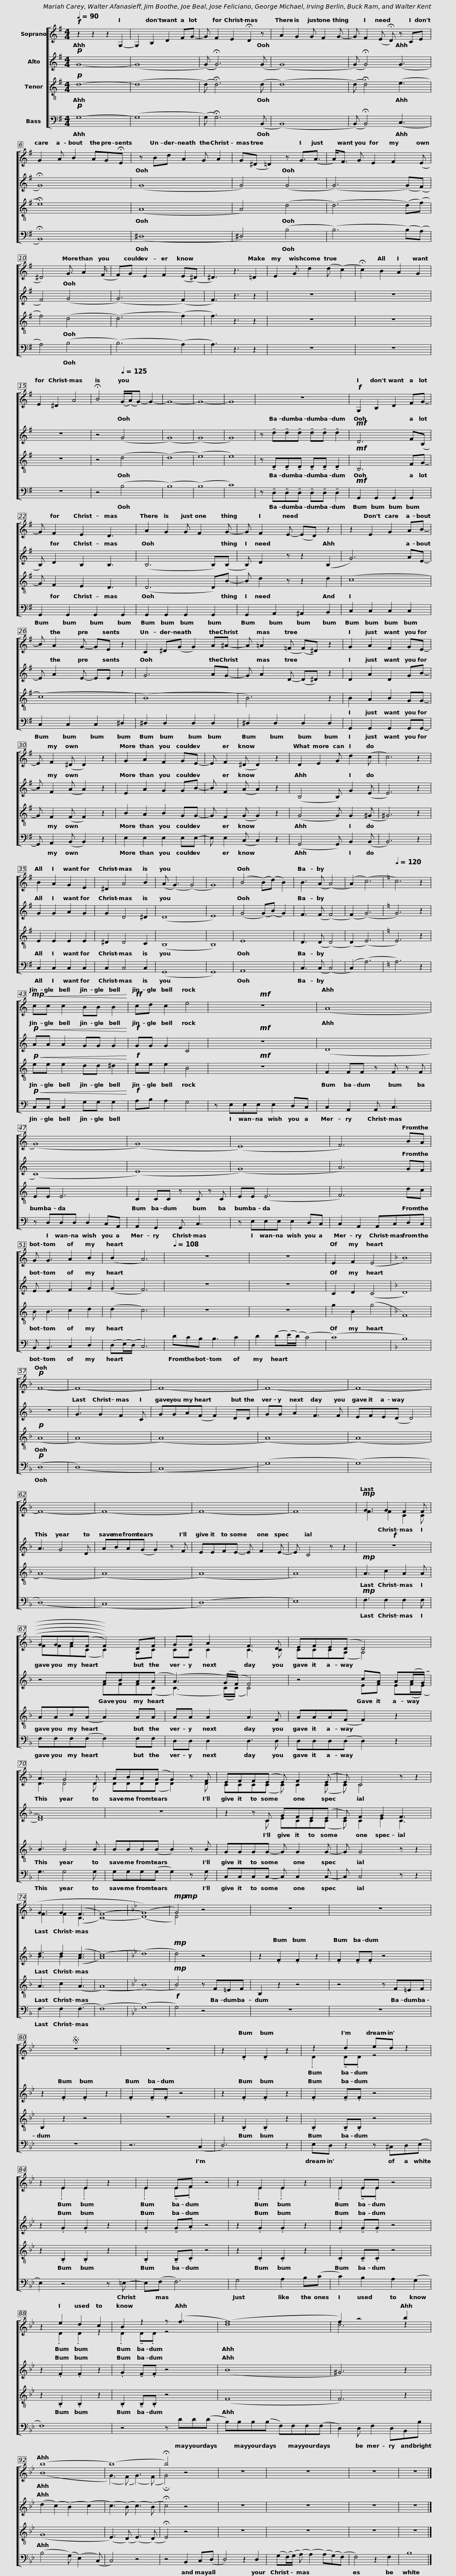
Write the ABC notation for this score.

X:1
%%score [ ( 1 2 ) ( 3 4 ) 5 6 ]
L:1/8
Q:1/4=90
M:4/4
I:linebreak $
K:G
V:1 treble
V:2 treble
V:3 treble
V:4 treble
V:5 treble-8
V:6 bass
V:1
!f! z2 z2 z2 G,2- | G,2 B,2 D2 FG- | G F2 E2 !fermata!D2 z | A2 G2 G F2 G- |$ G F2 (E !fermata!D) z CE | %5
 G2 A B2 AG!fermata!E | z Bd A2 G A2 | G(^D =D2) z G3/2(A3/2 |$ A<)F G E2 F2 (E | ^D4) G3/2 A2 (F/ | %10
 F)G E2 F2 (E(^D) | ^D3) z3 =D2 | E2 G d2 (d (c2) |$ !fermata!c2) B2 A2 G2 | E2 ^D2 A4 | %15
 !fermata!B4[Q:1/4=125] (G/(A/)G-) G2- | G8- | G8- | G8 | z8 |$ %20
!f! G,2 B,2 D2 FG- | G F2 E2 D3 | A2 G2 G F2 G- | G F2 E- (ED) z2 |$ z2 E2 G2 AB- | %25
 B A2 G- GE z2 | C2 ^D(G G2) A^A- | A =A2 (=F (F)^D) z2 |$ G2 A2 F2 GE- | E F2 (^D D2) z2 |$ %30
 G2 A2 F2 GE- |$ E F2 (^D D2) z2 | D2 E2 G d2 (c | c6) z2 | B2 A2 G2 E2 | %35
 ^D2 A4 B2 | (A (G3) (G4) | G8) |$ (B4 (B)(d) B2) | B3 (A (A4) | %40
 (A2) (c6) |[K:C][Q:1/4=120] c6) z2 |!mp!!<(! cc c2 BB B2!<)! |!ff! cd c2 e4 |$!mf! z8 | %45
 (A8 | (G8) |$ (G8) | (E8) | F6) BA | %50
 G G3 A2 B2 |$ (B2 A6) |[Q:1/4=108] z8 | z8 | E2 F2 (E4 | %55
[K:F] B8) |!p! F8- | F8- |$ F8- | F8- | %60
 F8- | F8- |$ F8- | F8- | F8 | %65
!mp! G3 G2 F2 F |$ GGA((((((F F2)))))) DF | GG A2 F3 D | EFE(D D4) |$ A3 G4 D | %70
 ABA(G G2) z F | EFF(E E) F2 (E | E) C4 z z2 |$ G3 G2 (F3 | (((F8) | %75
[K:Bb] (G8))) |!mp!!mp! G4) z4 | z8 | z8 |$S z8 | %80
 z8 | z2 .D2 .D2 z2 | z2 d2 ed z2 | z2 E2 E2 z2 |$ E2 EF z4 | %85
 z2 E2 E2 z2 | E2 EE z4 | z2 e2 d2 c2 |$ B2 z2 z (f3 | (f8) | %90
 f2) z4 b2 |$ (b8 | (b8) | !fermata!b4) z4 | z8 | %95
 z8 | z8 | z8 |] %98
V:2
 x8 | x8 | x8 | x8 |$ x8 | %5
 x8 | x8 | x8 |$ x8 | x8 | %10
 x8 | x8 | x8 |$ x8 | x8 | %15
 x8 | x8 | x8 | x8 | x8 |$ %20
 x8 | x8 | x8 | x8 |$ x8 | %25
 x8 | x8 | x8 |$ x8 | x8 |$ %30
 x8 |$ x8 | x8 | x8 | x8 | %35
 x8 | x8 | x8 |$ x8 | x8 | %40
 x8 |[K:C] x8 | x8 | x8 |$ x8 | %45
 x8 | x8 |$ x8 | x8 | x8 | %50
 x8 |$ x8 | x8 | x8 | x8 | %55
[K:F] x8 | x8 | x8 |$ x8 | x8 | %60
 x8 | x8 |$ x8 | x8 | x8 | %65
 F3 F2 C2 C |$ FFF(C C2) A,C | CC C2 C3 C | CCC(A, A,4) |$ D3 D4 D | %70
 DDD(D D2) z D | CCC(C C) C2 (C | C) C4 z z2 |$ F3 F2 (C3 | (C8) | %75
[K:Bb] (D8) | D4) z4 | x8 | x8 |$ x8 | %80
 x8 | x8 | .D2 !tenuto!D.D z4 | z2 .E2 .E2 z2 |$ .E2 !tenuto!E.F z4 | %85
 z2 .E2 .E2 z2 | .E2 !tenuto!E.E z4 | z2 .D2 .D2 z2 |$ .D2 !tenuto!D.D z4 | d8 | %90
 d6 z2 |$ (B8 | (G3) (F) (G3) (F) | !fermata!G4) z4 | x8 | %95
 x8 | x8 | x8 |] %98
V:3
!p! G8- | (G8 | ((G) !fermata!G6)) (G | (G8) |$ (G) !fermata!G4) (G3 | %5
 !fermata!G8) | (G8 | G4) (G4 |$ (G6) (G)(F) | F4) (G4 | %10
 (G6) (F2) | F3) z3 z2 | z8 |$ z8 | z8 | %15
 z4 (G4 | (G8) | (G8) | G8) | z !tenuto!d!tenuto!d!tenuto!d !tenuto!d!tenuto!d !tenuto!d2 |$ %20
!mf! D6 F(B, | B,) D2 B,2 B,3 | (B,6 B,)(B, | B,) D2 z z2 (B,2 |$ G6) AE- | %25
 E A2 E- EE z2 | G6 AG- | G A2 D- (D^D) z2 |$ D2 A2 D2 GB- | B F2 (A A2) z2 |$ %30
 E2 A2 G2 GB- |$ B F2 (A A2) z2 | (B,4 B,) G2 (E | E6) z2 | G2 G2 A2 G2 | %35
 G2 D4 ^D2 | (D8 | E8) |$ (G4 (G)(B) G2) | F3 (F (F4) | %40
 (F2) (G6) |[K:C] G6) z2 |!p!!<(! AA A2 GG G2!<)! |!f! GG G2 C4 |$!mf! z8 | %45
 (D8 | (C8) |$ (E8) | (G8) | A6) GF | %50
 E E3 F2 G2 |$ (G2 F6) | z8 | z8 | C2 D2 (C4 | %55
[K:F] D8) | z8 | G3 G2 F2 C |$ GGA(F F2) DD | GG A2 F3 F | %60
 EFE(D D4) | A3 G4 D |$ ABA(G G2) z F | EEFE- E F2 E- | E C4 z z2 | %65
!f! z8 |$ z4 ABA(A | (A3) (G/)(F/) F4) | z4 cA A(A/(G/) |$ F8) | %70
 z8 | z2 z C GFE(E | E) F2 G2 F3 |$ d3 d2 (c3 | (c8) | %75
[K:Bb] (d8) |!mp! d4) z4 | z2 .F2 .F2 z2 | .F2 !tenuto!F.F z4 |$ z2 .F2 .F2 z2 | %80
 .F2 !tenuto!F.F z4 | z2 .F2 .F2 z2 | .F2 !tenuto!F.F z4 | z2 .G2 .G2 z2 |$ .G2 !tenuto!G.A z4 | %85
 z2 .G2 .G2 z2 | .G2 !tenuto!G.G z4 | z2 .F2 .F2 z2 |$ .G2 !tenuto!F.F z4 | (B8 | %90
 ^G6) z2 |$ (d2 (c2) (B2) (c2) | (c3) (B) (c3) (B) | !fermata!c4) z4 | z8 | %95
 z8 | z8 | z8 |] %98
V:4
 x8 | x8 | x8 | x8 |$ x8 | %5
 x8 | x8 | x8 |$ x8 | x8 | %10
 x8 | x8 | x8 |$ x8 | x8 | %15
 x8 | x8 | x8 | x8 | x8 |$ %20
 x8 | x8 | x8 | x8 |$ x8 | %25
 x8 | x8 | x8 |$ x8 | x8 |$ %30
 x8 |$ x8 | x8 | x8 | x8 | %35
 x8 | x8 | x8 |$ x8 | x8 | %40
 x8 |[K:C] x8 | x8 | x8 |$ x8 | %45
 x8 | x8 |$ x8 | x8 | x8 | %50
 x8 |$ x8 | x8 | x8 | x8 | %55
[K:F] x8 | x8 | x8 |$ x8 | x8 | %60
 x8 | x8 |$ x8 | x8 | x8 | %65
 x8 |$ z4 FFF(C | (C3) (C/)(C/) C4) | z4 EF E(F/(E/) |$ D8) | %70
 x8 | z2 z C ECC(C | C) C2 E2 C3 |$ B3 B2 (A3 | A8) | %75
[K:Bb] x8 | x8 | x8 | x8 |$ x8 | %80
 x8 | x8 | x8 | x8 |$ x8 | %85
 x8 | x8 | x8 |$ x8 | x8 | %90
 x8 |$ x8 | x8 | x8 | x8 | %95
 x8 | x8 | x8 |] %98
V:5
!p! d8- | (d8 | (d) !fermata!d6) (d | (d8) |$ (d) !fermata!d4) (e3 | %5
 !fermata!e8) | (A8 | A4) (d4 |$ (d6) (d)(f) | f4) (d4 | %10
 (d6) (f2) | f3) z3 z2 | z8 |$ z8 | z8 | %15
 z4 (d4 | (d8) | (e8) | e8) | z !tenuto!D!tenuto!D!tenuto!D !tenuto!D!tenuto!D !tenuto!D2 |$ %20
!mf! B,6 FG- | G F2 E2 D3 | (D6 D)B- | B d2 z z2 d2 |$ (c8 | %25
 (c8) | (B8) | B6) z2 |$ B2 A2 B2 GG- | G F2 (F F2) z2 |$ %30
 B2 A2 B2 GG- |$ G F2 (G G2) z2 | (G4 G) G2 (^G | ^G6) z2 | E2 E2 E2 E2 | %35
 ^D2 D4 C2 | (B,8 | B,8) |$ E8 | D3 (D (D4) | %40
 (D2) (E6) |[K:C] E6) z2 |!p!!<(! ee e2 dd ^d2!<)! |!f! ee e2 B4 |$!mf! z8 | %45
 F2 FF z F z F | EE E6 |$ C2 CC z C z C | EE (E6 | F6) dc | %50
 B B3 c2 d2 |$ (d2 c6) | z8 | z8 | g2 B2 (g4 | %55
[K:F] F8) |!p! (A8 | (A8) |$ (A8) | (A8) | %60
 (A8) | (A8) |$ (A8) | (A8) | A8) | %65
!mp! A3 c2 A2 A |$ AAc(A A2) AA | AA A2 A3 F | AAA(F F2) z2 |$ B3 B4 B | %70
 BBB(B B2) z B | GGGG- G G2 G- | G G4 z z2 |$ A3 c2 (A3 | (A8) | %75
[K:Bb] (B8) |!mp! B4) z F=EF | B,2 z2 z4 | z4 z F=EF |$ B,2 z2 z4 | %80
 z8 | z2 .B,2 .B,2 z2 | .B,2 !tenuto!B,.B, z4 | z2 .B,2 .B,2 z2 |$ .B,2 !tenuto!B,.C z4 | %85
 z2 .C2 .C2 z2 | .C2 !tenuto!C.C z4 | z2 .B,2 .B,2 z2 |$ .B,2 !tenuto!B,.B, z4 | (F8 | %90
 F6) z2 |$ (G8 | (E3) (D) (E3) (D) | !fermata!E4) z4 | z8 | %95
 z8 | z8 | z8 |] %98
V:6
!p! G,8- | (G,8 | (G,) !fermata!G,6) (B,, | (B,,8) |$ (B,,) !fermata!B,,4) (C,3 | %5
 !fermata!B,,8) | (^D,8 | ^D,4) (B,4 |$ (B,6) (B,)(A,) | A,4) (B,4 | %10
 (B,6) (A,2) | A,3) z3 z2 | z8 |$ z8 | z8 | %15
 z4 (B,4 | (B,8) | (B,8) | C8) | z !tenuto!D,!tenuto!D,!tenuto!D, !tenuto!D,!tenuto!D, !tenuto!D,2 |$ %20
!mf! G,,2 G,,2 G,,2 G,,2 | G,,2 G,,2 G,,2 G,,2 | G,,2 G,,2 G,,2 G,,2 | G,,2 A,,2 ^A,,2 B,,2 |$ C,2 C,2 C,2 C,2 | %25
 C,2 C,2 C,2 ^D,2 | ^D,2 D,2 D,2 D,2 | ^D,2 D,2 D,2 D,2 |$ G,,2 G,,2 G,,2 G,,G,,- | G,, A,,2 (B,, B,,2) z2 |$ %30
 E,2 E,2 E,2 E,E,- |$ E, E,2 (C, C,2) z2 | (G,,4 G,,) B,,2 (B,, | B,,6) z2 | C,2 C,2 C,2 C,2 | %35
 C,2 C,4 C,2 | (G,,8 | G,,8) |$ A,,8 | C,3 (C, (C,4) | %40
 (C,2) (A,6) |[K:C] A,6) z2 |!p!!<(! C,C, C,2 G,G, G,2!<)! |!f! A,B, A,2 G,4 |$ z E,E,E, E,2 D,C, | %45
 C,2 A,,2 A,, C,3 | z D,D,D, D,2 C,A,, |$ A,,2 G,,2 G,, C,3 | z E,E,E, E,2 D,C, | C,2 A,,2 A,,C,D,C, | %50
 B,, B,,3 C,2 D,2 |$ (D,(E,/)(D,/) C,6) | DCB, B,3 C2 | D2 (D(E/)(D/) (C4) | (C8) | %55
[K:F] B,8) |!p! (D,8 | (D,8) |$ (C,8) | (G,8) | %60
 (G,8) | (D,8) |$ (C,8) | (D,8) | E,8) | %65
!mp! F,3 F,2 F,2 F, |$ F,F,F,(F, F,2) F,F, | D,D, D,2 D,3 D, | D,D,D,(D, D,2) z2 |$ G,3 G,4 G, | %70
 G,G,G,(G, G,2) z G, | C,C,C,C,- C, C,2 C,- | C, C,4 z z2 |$ F,3 F,2 (F,3 | (F,8) | %75
[K:Bb] (G,8) |!f! G,4) z4 | z8 | z8 |$ z8 | %80
 z6 (C,2 | D,6) z2 | E,D, z2 z ^C,D,(E, | E,2) z4 z =E,- |$ E,(F, F,6) | %85
 G,4 A,2 B,(C | C2) B,2 A,2 (G,2 | F,8) |$ z4 z DD(D | B,)B,B,(B, F,)F,F,(F, | %90
 D,2) D, F,2 D,B,,B, |$ (B,4 (G,) (E,2) (C,) | C,4) z4 | z4 B,,2 C,(D, | D,4) z2 D,2 | %95
 (G,(F,/)(G,/) (A,) (A,2) (A,)(G,)(F,) | F,4) z2 F,2 | B,8 |] %98
